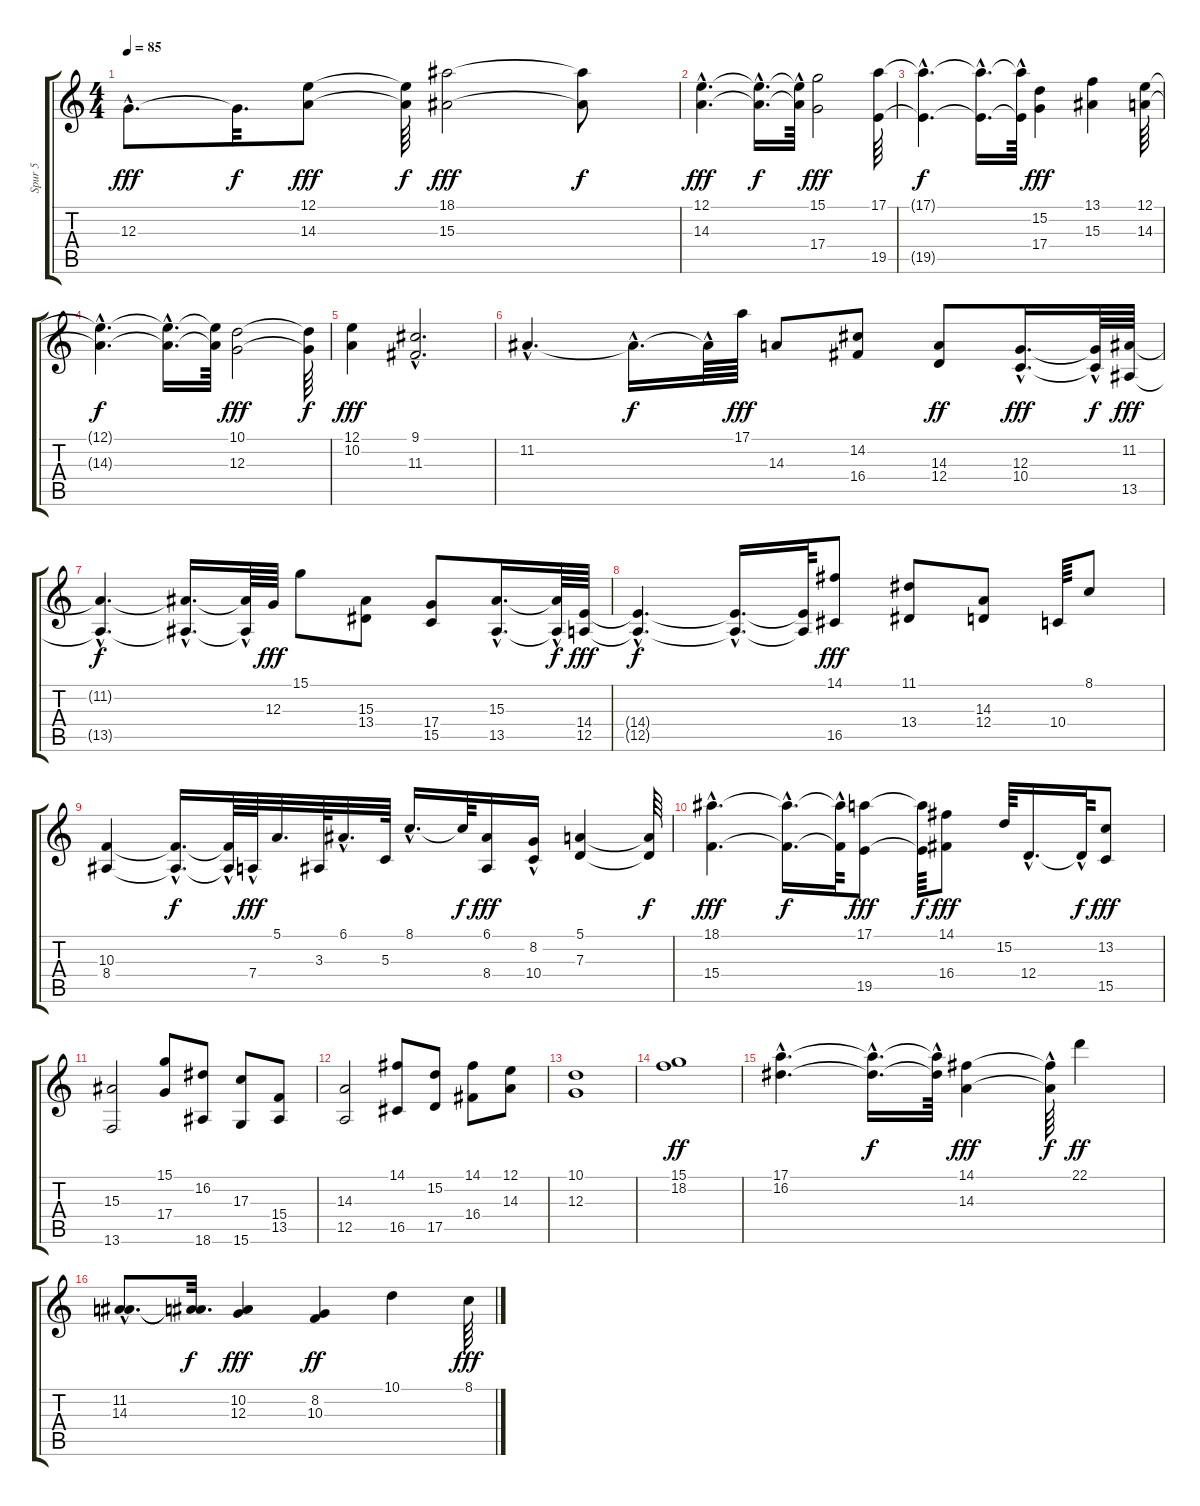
\track ("Spur 5" "Spur 5") {instrument stringensemble1}
\staff {score tabs}
\tuning (E4 B3 G3 D3 A2 E2) {hide}
\ts (4 4)
\tempo 85
\clef g2
\ks c
12.3{hac}.8{d dy fff} 12.3{t}.32{d dy f} (12.1 14.3).8{dy fff} (12.1{t} 14.3{t}).64{dy f} (18.1 15.3).2{dy fff} (18.1{t} 15.3{t}).8{dy f} |
(12.1{hac} 14.3{hac}).4{d dy fff} (12.1{hac t} 14.3{hac t}).16{d dy f} (12.1{hac t} 14.3{hac t}).64 (15.1 17.4).2{dy fff} (17.1 19.5).64 |
(17.1{hac t} 19.5{hac t}).4{d dy f} (17.1{hac t} 19.5{hac t}).16{d} (17.1{hac t} 19.5{t}).64 (15.2 17.4).4{dy fff} (13.1 15.3).4 (12.1 14.3).64 |
(12.1{hac t} 14.3{hac t}).4{d dy f} (12.1{hac t} 14.3{hac t}).16{d} (12.1{t} 14.3{t}).64 (10.1 12.3).2{dy fff} (10.1{t} 12.3{t}).64{dy f} |
(12.1 10.2).4{dy fff} (9.1{hac} 11.3{hac}).2{d} |
11.2{hac}.4{d} 11.2{hac t}.16{d dy f} 11.2{hac t}.64 17.1.64{dy fff volume 16} 14.3.8 (14.2 16.4).8 (14.3 12.4).8{dy ff} (12.3{hac} 10.4{hac}).16{d dy fff} (12.3{hac t} 10.4{t}).64{dy f} (11.2 13.5).64{dy fff} |
(11.2{hac t} 13.5{hac t}).4{d dy f} (11.2{hac t} 13.5{hac t}).16{d} (11.2{hac t} 13.5{t}).64 12.3.64{dy fff} 15.1.8 (15.3 13.4).8 (17.4 15.5).8 (15.3{hac} 13.5{hac}).16{d} (15.3{hac t} 13.5{hac t}).64{dy f} (14.4 12.5).64{dy fff} |
(14.4{hac t} 12.5{hac t}).4{d dy f} (14.4{hac t} 12.5{hac t}).16{d} (14.4{t} 12.5{t}).64 (14.1 16.5).8{dy fff} (11.1 13.4).8 (14.3 12.4).8 10.4.64 8.1.8 |
(10.3 8.4).4 (10.3{hac t} 8.4{hac t}).16{d dy f} (10.3{hac t} 8.4{hac t}).64 7.4{hac}.64{dy fff} 5.1.32{d} 3.3.64 6.1{hac}.32{d} 5.3.64 8.1{hac}.16{d} 8.1{t}.64{dy f} (6.1 8.4).16{dy fff} (8.2{hac} 10.4{hac}).16 (5.1 7.3).4 (5.1{t} 7.3{t}).64{dy f} |
(18.1{hac} 15.4{hac}).4{d dy fff} (18.1{hac t} 15.4{hac t}).16{d dy f} (18.1{hac t} 15.4{t}).64 (17.1 19.5).8{dy fff} (17.1{t} 19.5{t}).64{dy f} (14.1 16.4).8{dy fff} 15.2.64 12.4{hac}.16{d} 12.4{hac t}.64{dy f} (13.2 15.5).8{dy fff} |
(15.3 13.6).2 (15.1 17.4).8 (16.2 18.6).8 (17.3 15.6).8 (15.4 13.5).8 |
(14.3 12.5).2 (14.1 16.5).8 (15.2 17.5).8 (14.1 16.4).8 (12.1 14.3).8 |
(10.1 12.3).1 |
(15.1 18.2).1{dy ff} |
(17.1{hac} 16.2{hac}).4{d volume 11} (17.1{hac t} 16.2{hac t}).16{d dy f} (17.1{t} 16.2{hac t}).64 (14.1 14.3).4{dy fff} (14.1{t} 14.3{hac t}).64{dy f} 22.1.4{dy ff} |
(11.2{hac} 14.3{hac}).8{d} (11.2{t} 14.3{t}).32{d dy f} (10.2 12.3).4{dy fff} (8.2 10.3).4{dy ff} 10.1.4 8.1.64{dy fff}
